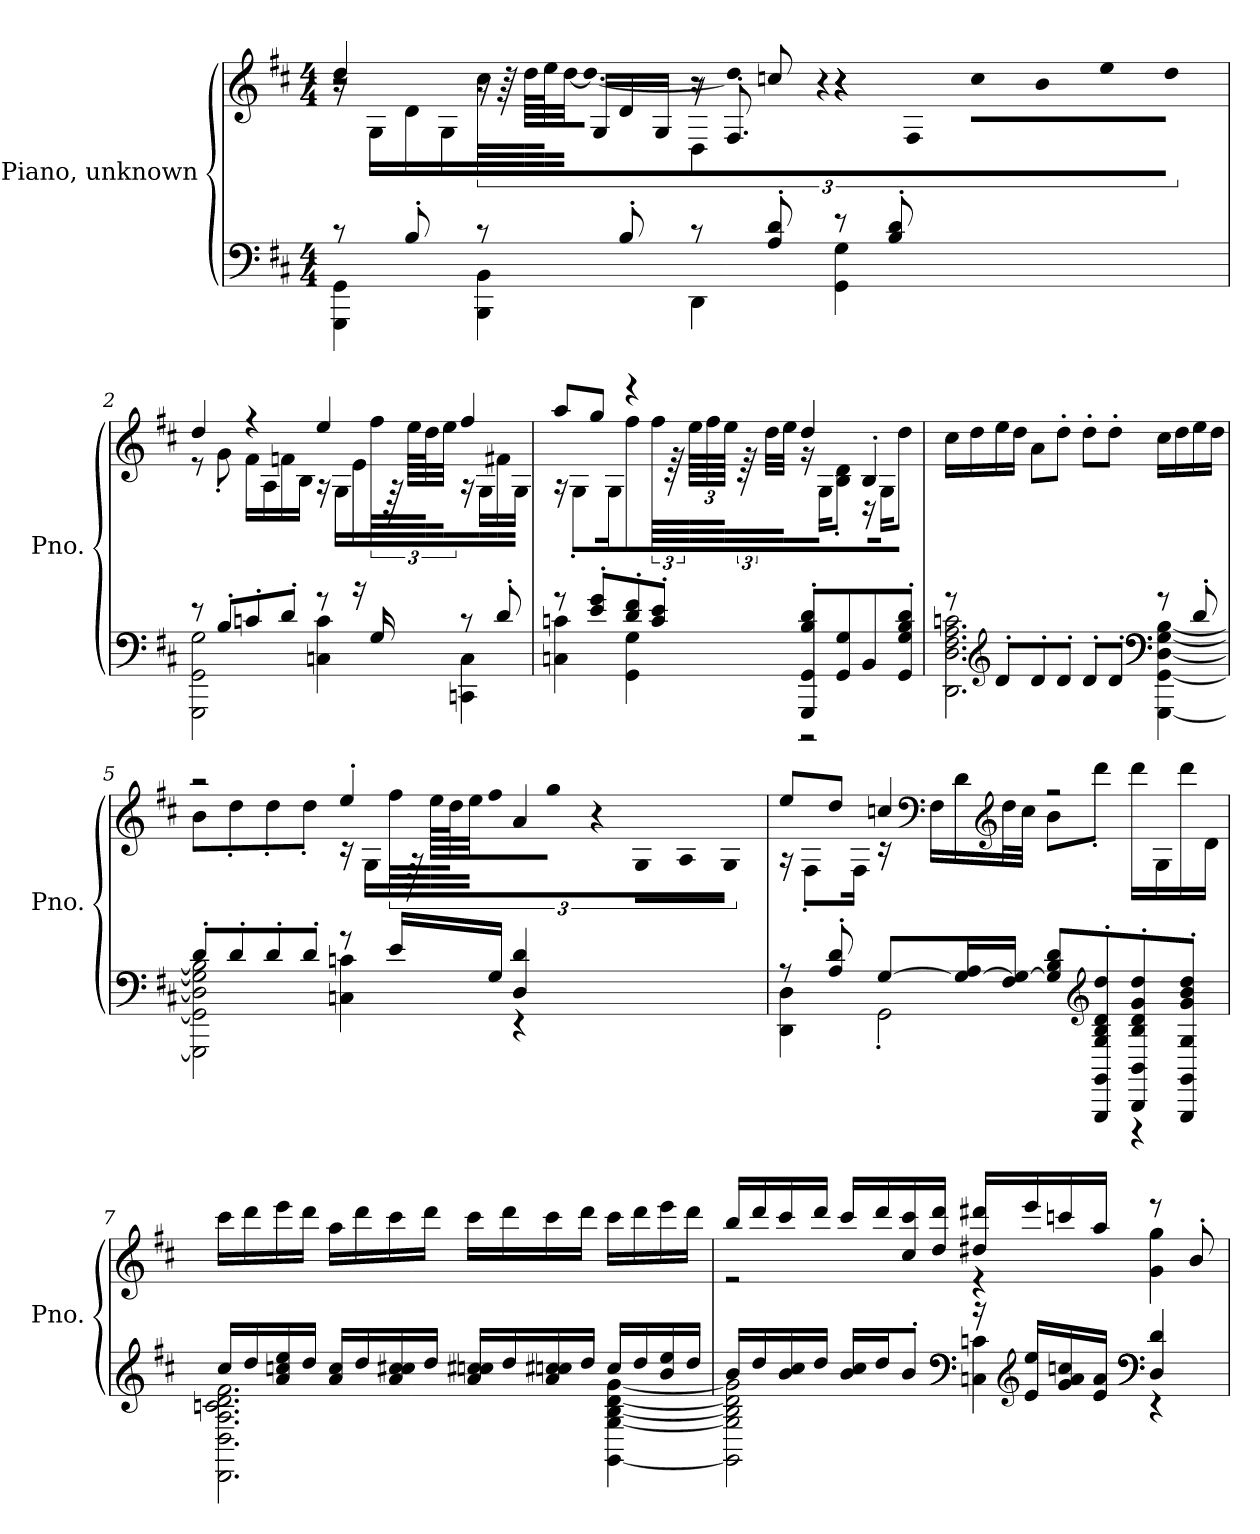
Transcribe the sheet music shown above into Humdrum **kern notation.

**kern	**kern
*part1	*part1
*staff2	*staff1
*I"Piano, unknown	*
*I'Pno.	*
*clefF4	*clefG2
*k[f#c#]	*k[f#c#]
*M4/4	*M4/4
*MM120	*MM120
=1	=1
*^	*^
*	*	*	*^
*	*	*	*	*^
8r	4GGG\ 4GG\	2r	16r	4dd/	2r
.	.	.	16G\LL	.	.
8B'/	.	.	16d\	.	.
.	.	.	16G\	.	.
8r	4BBB\ 4BB\	.	96cc#\JJkk	16r	.
.	.	.	96r	.	.
.	.	.	96dd\LLLL	.	.
*	*	*	*Xbrackettup	*	*
.	.	.	96ee\J	.	.
.	.	.	[48dd\JJ	.	.
.	.	.	8.dd\J_	16G/LL	.
8B'/	.	.	.	16d/	.
.	.	.	.	16G/JJ	.
8r	4DD\	8r	8dd\]	16r	4D\
.	.	.	.	8.F#'/	.
8A/' 8d/'	.	8ccn/	16r	.	.
.	.	.	16F#\	.	.
8r	4GG\ 4G\	4r	16cc\LL	4r	4r
.	.	.	16b\	.	.
8B/' 8d/'	.	.	16ee\	.	.
.	.	.	16dd\JJ	.	.
*	*	*	*v	*v	*v
=2	=2	=2	=2
8r	2GGG\ 2GG\ 2G\	4dd/	8r
8B'/L	.	.	8g'\
8cn'/	.	4r	16f#\LL
.	.	.	16A\
8d'/J	.	.	16fn\
.	.	.	16B\JJ
8r	4Cn\ 4c\	4ee/	16r
.	.	.	16G\LL
16r	.	.	16e\
*	*	*	*brackettup
16G/	.	.	96ff#\JJkk
.	.	.	96r
.	.	.	96ee\LLLL
*	*	*	*Xbrackettup
.	.	.	96dd\J
.	.	.	48ee\JJJ
8r	4CCn\ 4C\	4ff#/	16r
.	.	.	16G\LL
8d'/	.	.	16f#X\
.	.	.	16G\JJ
!!LO:LB:g=z	!!
=3	=3	=3	=3
8r	4Cn\ 4cn\	8aa/L	16r
.	.	.	8G'\L
8e/' 8g/'L	.	8gg/J	.
.	.	.	16G\K
8d/' 8f#/'	4GG\ 4G\	4r	8ff#\
*	*	*	*brackettup
8c/' 8e/'J	.	.	96ff#\Jkkk
.	.	.	96r
.	.	.	96ee\LLLL
.	.	.	96ff#\
.	.	.	96ee\JJJJ
.	.	.	96r
.	.	.	32dd\LLL
.	.	.	32ee\JJJ
8GGG/' 8GG/' 8B/' 8d/'L	2r	4dd/	16r
.	.	.	16G\KL
8GG/ 8G/	.	.	8B\' 8d\'J
8BB/	.	4B'/	16r
.	.	.	16G\KL
8GG/' 8G/' 8B/' 8d/'J	.	.	8dd\J
*	*	*v	*v
=4	=4	=4
8r	2.DD\ 2.D\ 2.F#\ 2.A\ 2.cn\	16cc#\LL
.	.	16dd\
*clefG2	*	*
8d'/L	.	16ee\
.	.	16dd\JJ
8d'/	.	8a\L
8d'/J	.	8dd'\J
8d'/L	.	8dd'\L
8d'/J	.	8dd'\J
*clefF4	*	*
8r	[4GGG\ [4GG\ [4D\ [4G\ [4B\	16cc#\LL
.	.	16dd\
8d'/	.	16ee\
.	.	16dd\JJ
!!LO:LB:g=z
=5	=5	=5
*	*	*^
8d'/L	2GGG\] 2GG\] 2D\] 2G\] 2B\]	2r	8b\L
8d'/	.	.	8dd'\
8d'/	.	.	8dd'\
8d'/J	.	.	8dd'\J
8r	4Cn\ 4cn\	4ee'/	16r
.	.	.	16G\LL
16e/LL	.	.	96ff#\JJkk
.	.	.	96r
.	.	.	96ee\LLLL
*	*	*	*Xbrackettup
.	.	.	96dd\J
.	.	.	48ee\
16G/JJ	.	.	32ff#\
.	.	.	32gg\JJJ
4D/ 4d/	4r	4a/	16r
.	.	.	16G\LL
.	.	.	16A\
.	.	.	16G\JJ
=6	=6	=6	=6
8r	4DD\ 4D\	8ee/L	16r
.	.	.	8F#'\L
8A/' 8d/'	.	8dd/J	.
.	.	.	16F#\Jk
[8G/L	2GG'\	4ccn/	16r
*	*	*clefF4	*
.	.	.	16F#\LL
16G/_ 16A/L	.	.	16d\
*	*	*clefG2	*
16F#/ 16G/_JJ	.	.	32dd\L
.	.	.	32cc\JJJ
8G/] 8B/ 8d/L	.	2r	8b\L
*clefG2	*	*	*
8GGG/' 8GG/' 8G/' 8B/' 8d/' 8dd/'	.	.	8ddd'\J
8BBB/' 8BB/' 8B/' 8d/' 8g/' 8dd/'	4r	.	16ddd\LL
.	.	.	16G\
8GGG/' 8GG/' 8G/' 8g/' 8b/' 8dd/'J	.	.	16ddd\
.	.	.	16d\JJ
*	*	*v	*v
!!LO:LB:g=z
=7	=7	=7
16cc#/LL	2.DD\ 2.D\ 2.A\ 2.cn\ 2.d\ 2.f#\	16ccc#\LL
16dd/	.	16ddd\
16a/ 16ccn/ 16ee/	.	16eee\
16dd/JJ	.	16ddd\JJ
16a/ 16cc/LL	.	16aa\LL
16dd/	.	16ddd\
16a/ 16cc/ 16cc#X/	.	16ccc#\
16dd/JJ	.	16ddd\JJ
16a/ 16ccn/ 16cc#X/LL	.	16ccc#\LL
16dd/	.	16ddd\
16a/ 16ccn/ 16cc#X/	.	16ccc#\
16dd/JJ	.	16ddd\JJ
16cc#/LL	[4GG\ [4G\ [4B\ [4d\ [4g\	16ccc#\LL
16dd/	.	16ddd\
16b/ 16ee/	.	16eee\
16dd/JJ	.	16ddd\JJ
!!LO:LB:g=z
=8	=8	=8
*	*	*^
16b/LL	2GG\] 2G\] 2B\] 2d\] 2g\]	16bb/LL	2r
16dd/	.	16ddd/	.
16b/ 16cc#/	.	16ccc#/	.
16dd/JJ	.	16ddd/JJ	.
16b/ 16cc#/LL	.	16ccc#/LL	.
16dd/J	.	16ddd/	.
8b'/J	.	16cc#/ 16ccc#/	.
.	.	16dd/ 16ddd/JJ	.
*clefF4	*	*	*
16r	4Cn\ 4cn\	16dd#X/ 16ddd#X/LL	4r
*clefG2	*	*	*
16e/ 16ee/LL	.	16eee/	.
16g/ 16a/ 16ccn/	.	16cccn/	.
16e/ 16a/JJ	.	16aa/JJ	.
*clefF4	*	*	*
4D/ 4d/	4r	8r	4g\ 4gg\
.	.	8b'/	.
*v	*v	*	*
*	*v	*v
=	=
*-	*-
